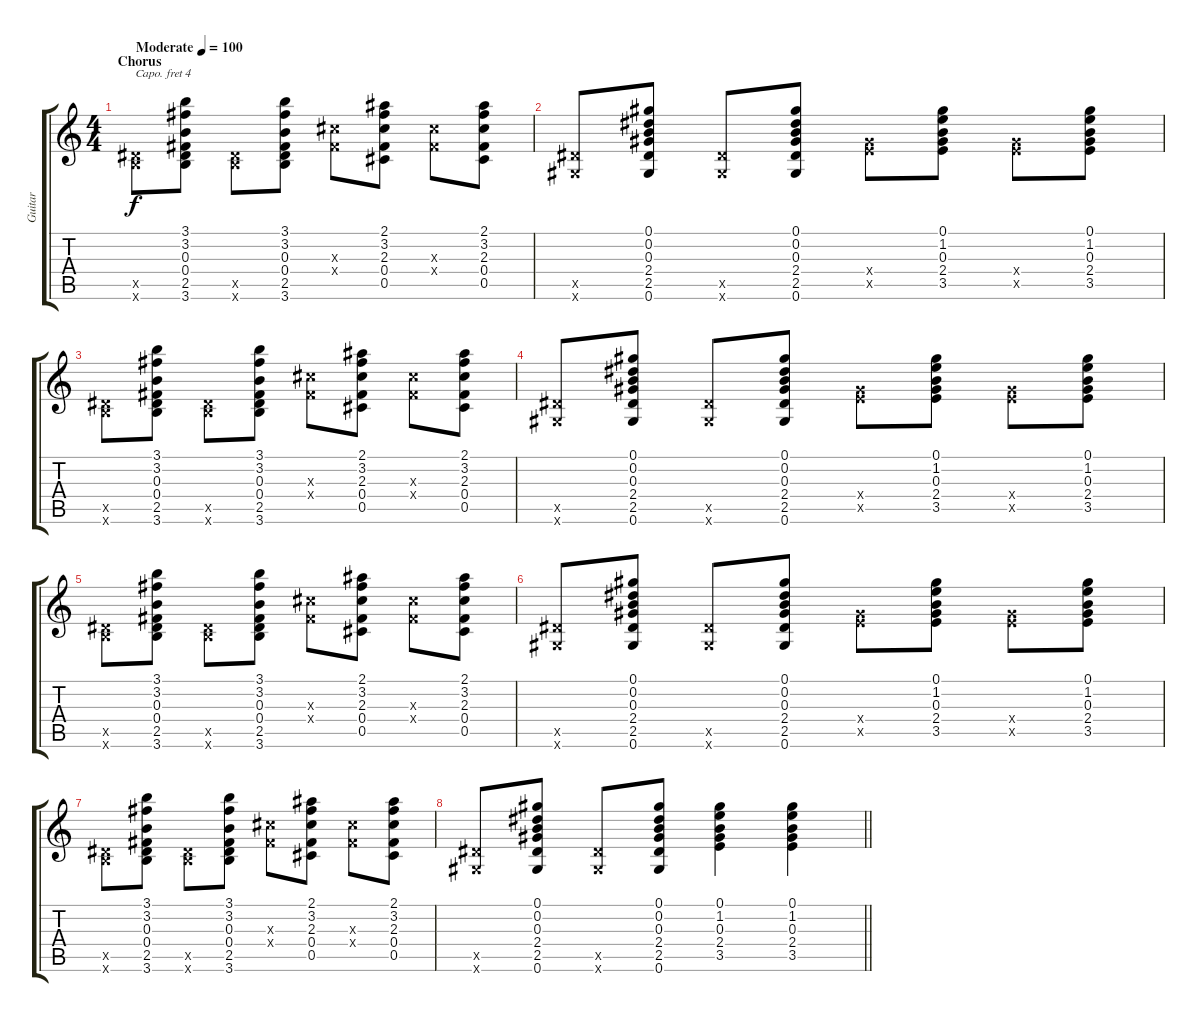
\track ("Guitar" "Guitar") {instrument acousticguitarnylon}
\staff {score tabs}
\capo 4
\tuning (E4 B3 G3 D3 A2 E2) {hide}
\ts (4 4)
\section ("" "Chorus")
\tempo (100 "Moderate")
\clef g2
\ks c
(2.5{x} 3.6{x}).8{dy f instrument acousticguitarnylon} (3.1 3.2 0.3 0.4 2.5 3.6).8 (2.5{x} 3.6{x}).8 (3.1 3.2 0.3 0.4 2.5 3.6).8 (2.3{x} 0.4{x}).8 (2.1 3.2 2.3 0.4 0.5).8 (2.3{x} 0.4{x}).8 (2.1 3.2 2.3 0.4 0.5).8 |
(2.5{x} 0.6{x}).8 (0.1 0.2 0.3 2.4 2.5 0.6).8 (2.5{x} 0.6{x}).8 (0.1 0.2 0.3 2.4 2.5 0.6).8 (2.4{x} 3.5{x}).8 (0.1 1.2 0.3 2.4 3.5).8 (2.4{x} 3.5{x}).8 (0.1 1.2 0.3 2.4 3.5).8 |
(2.5{x} 3.6{x}).8 (3.1 3.2 0.3 0.4 2.5 3.6).8 (2.5{x} 3.6{x}).8 (3.1 3.2 0.3 0.4 2.5 3.6).8 (2.3{x} 0.4{x}).8 (2.1 3.2 2.3 0.4 0.5).8 (2.3{x} 0.4{x}).8 (2.1 3.2 2.3 0.4 0.5).8 |
(2.5{x} 0.6{x}).8 (0.1 0.2 0.3 2.4 2.5 0.6).8 (2.5{x} 0.6{x}).8 (0.1 0.2 0.3 2.4 2.5 0.6).8 (2.4{x} 3.5{x}).8 (0.1 1.2 0.3 2.4 3.5).8 (2.4{x} 3.5{x}).8 (0.1 1.2 0.3 2.4 3.5).8 |
(2.5{x} 3.6{x}).8 (3.1 3.2 0.3 0.4 2.5 3.6).8 (2.5{x} 3.6{x}).8 (3.1 3.2 0.3 0.4 2.5 3.6).8 (2.3{x} 0.4{x}).8 (2.1 3.2 2.3 0.4 0.5).8 (2.3{x} 0.4{x}).8 (2.1 3.2 2.3 0.4 0.5).8 |
(2.5{x} 0.6{x}).8 (0.1 0.2 0.3 2.4 2.5 0.6).8 (2.5{x} 0.6{x}).8 (0.1 0.2 0.3 2.4 2.5 0.6).8 (2.4{x} 3.5{x}).8 (0.1 1.2 0.3 2.4 3.5).8 (2.4{x} 3.5{x}).8 (0.1 1.2 0.3 2.4 3.5).8 |
(2.5{x} 3.6{x}).8 (3.1 3.2 0.3 0.4 2.5 3.6).8 (2.5{x} 3.6{x}).8 (3.1 3.2 0.3 0.4 2.5 3.6).8 (2.3{x} 0.4{x}).8 (2.1 3.2 2.3 0.4 0.5).8 (2.3{x} 0.4{x}).8 (2.1 3.2 2.3 0.4 0.5).8 |
\barLineRight lightlight
(2.5{x} 0.6{x}).8 (0.1 0.2 0.3 2.4 2.5 0.6).8 (2.5{x} 0.6{x}).8 (0.1 0.2 0.3 2.4 2.5 0.6).8 (0.1 1.2 0.3 2.4 3.5).4 (0.1 1.2 0.3 2.4 3.5).4
